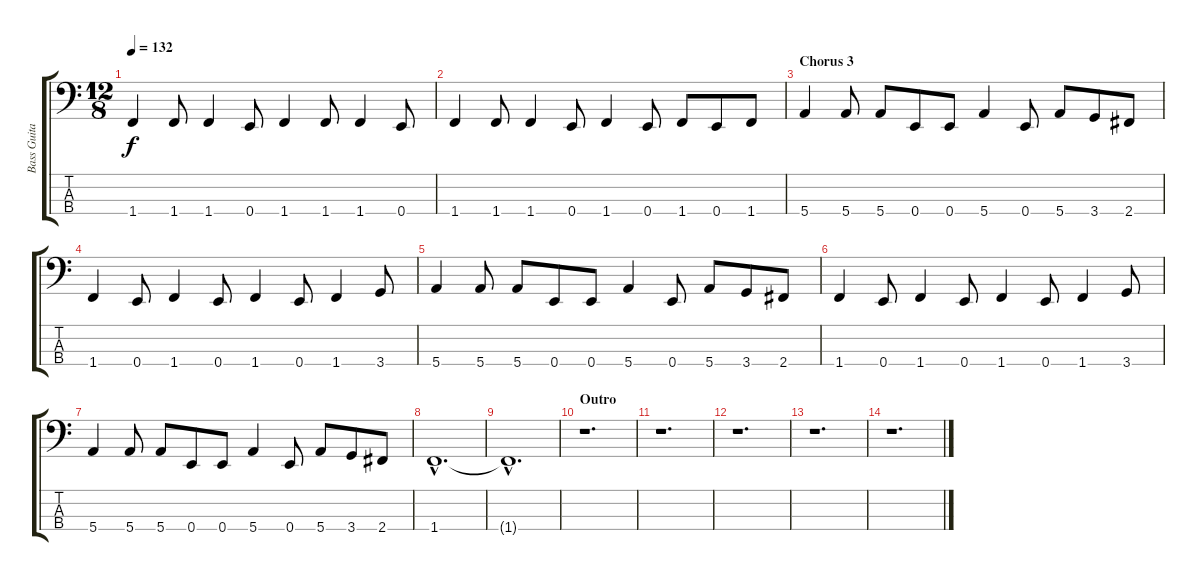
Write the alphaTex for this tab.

\track ("Bass Guitar" "Bass Guita") {instrument electricbassfinger}
\staff {score tabs}
\tuning (G2 D2 A1 E1) {hide}
\ts (12 8)
\tempo 132
\clef f4
\ks c
1.4.4{dy f} 1.4.8 1.4.4 0.4.8 1.4.4 1.4.8 1.4.4 0.4.8 |
1.4.4 1.4.8 1.4.4 0.4.8 1.4.4 0.4.8 1.4.8 0.4.8 1.4.8 |
\section ("" "Chorus 3")
5.4.4 5.4.8 5.4.8 0.4.8 0.4.8 5.4.4 0.4.8 5.4.8 3.4.8 2.4.8 |
1.4.4 0.4.8 1.4.4 0.4.8 1.4.4 0.4.8 1.4.4 3.4.8 |
5.4.4 5.4.8 5.4.8 0.4.8 0.4.8 5.4.4 0.4.8 5.4.8 3.4.8 2.4.8 |
1.4.4 0.4.8 1.4.4 0.4.8 1.4.4 0.4.8 1.4.4 3.4.8 |
5.4.4 5.4.8 5.4.8 0.4.8 0.4.8 5.4.4 0.4.8 5.4.8 3.4.8 2.4.8 |
1.4{hac}.1{d} |
1.4{hac t}.1{d} |
\section ("" "Outro")
r.1{d} |
r.1{d} |
r.1{d} |
r.1{d} |
r.1{d}
